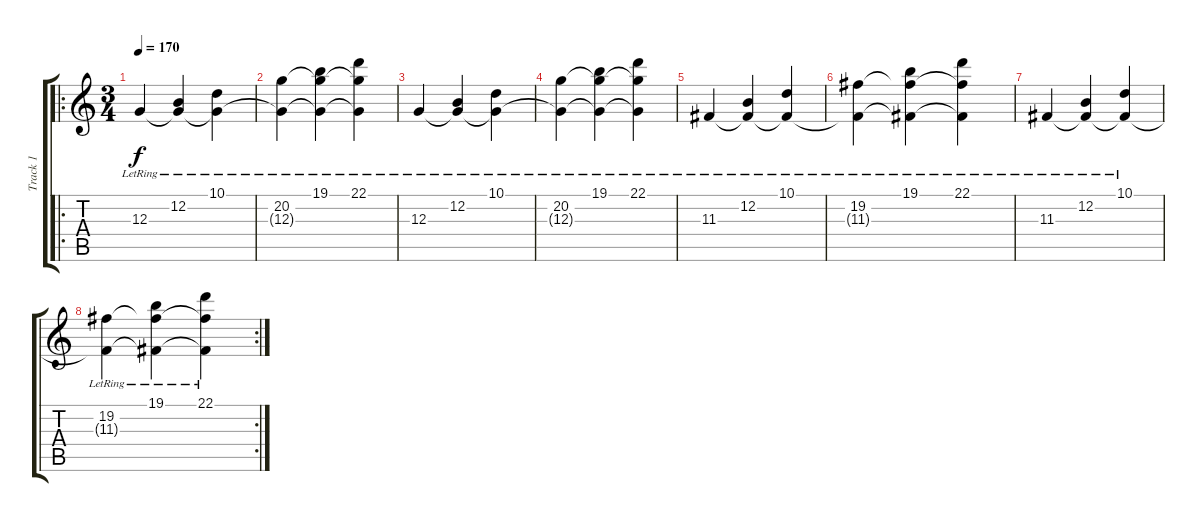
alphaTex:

\track ("Track 1" "Track 1") {instrument acousticgrandpiano}
\staff {score tabs}
\tuning (E4 B3 G3 D3 A2 E2) {hide}
\ro
\ts (3 4)
\tempo 170
\clef g2
\ks c
12.3{lr}.4{dy f} (12.2{lr} 12.3{t}).4 (10.1{lr} 12.3{t}).4 |
(20.2{lr} 12.3{t}).4 (19.1{lr} 20.2{t} 12.3{t}).4 (22.1{lr} 20.2{t} 12.3{t}).4 |
12.3{lr}.4 (12.2{lr} 12.3{t}).4 (10.1{lr} 12.3{t}).4 |
(20.2{lr} 12.3{t}).4 (19.1{lr} 20.2{t} 12.3{t}).4 (22.1{lr} 20.2{t} 12.3{t}).4 |
11.3{lr}.4 (12.2{lr} 11.3{t}).4 (10.1{lr} 11.3{t}).4 |
(19.2{lr} 11.3{t}).4 (19.1{lr} 19.2{t} 11.3{t}).4 (22.1{lr} 19.2{t} 11.3{t}).4 |
11.3{lr}.4 (12.2{lr} 11.3{t}).4 (10.1{lr} 11.3{t}).4 |
\rc 2
(19.2{lr} 11.3{t}).4 (19.1{lr} 19.2{t} 11.3{t}).4 (22.1{lr} 19.2{t} 11.3{t}).4
